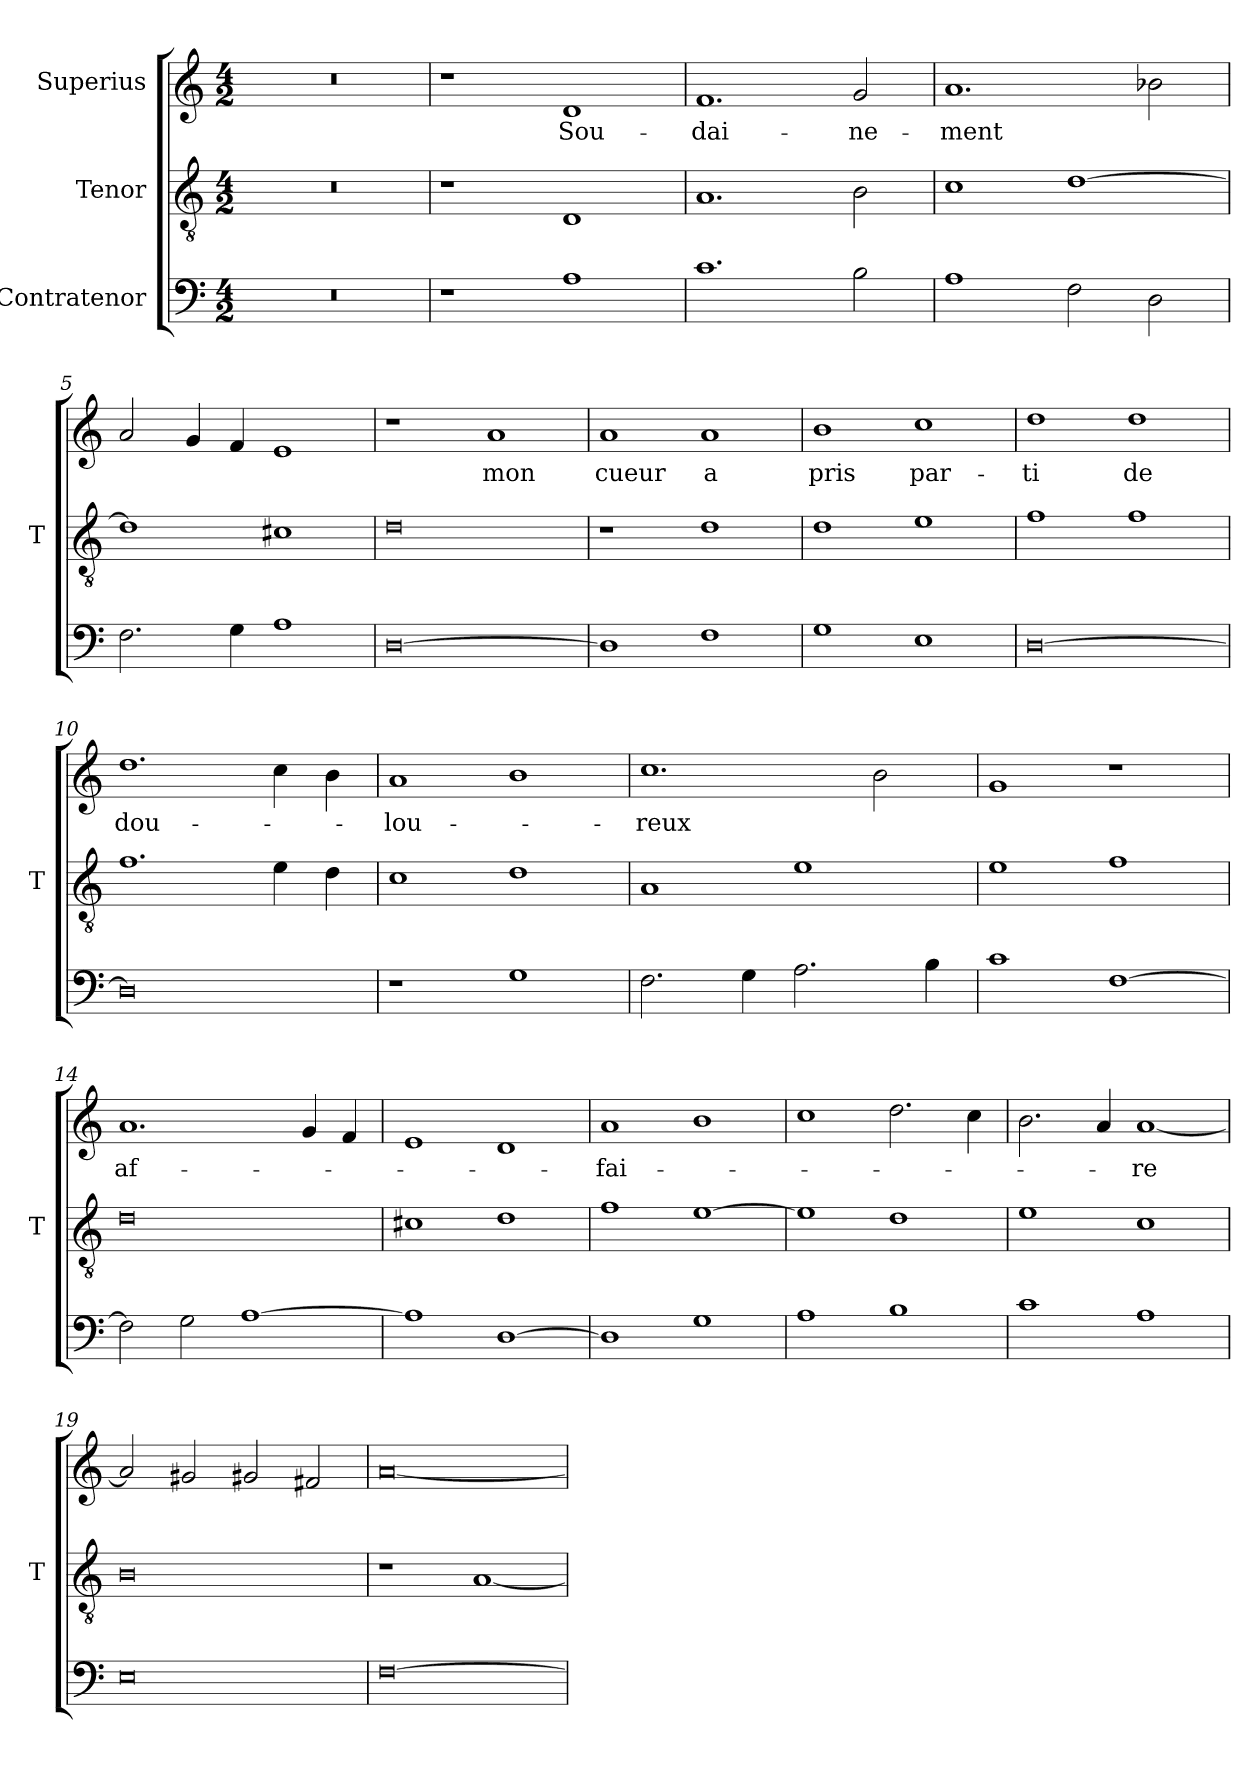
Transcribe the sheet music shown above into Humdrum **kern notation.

**kern	**kern	**kern	**text
*part3	*part2	*part1	*part1
*staff3	*staff2	*staff1	*staff1
*I"Contratenor	*I"Tenor	*I"Superius	*
*	*I'T	*	*
*clefF4	*clefGv2	*clefG2	*
*M4/2	*M4/2	*M4/2	*
=1	=1	=1	=1
0r	0r	0r	.
=2	=2	=2	=2
1r	1r	1r	.
1A	1D	1d	Sou-
=3	=3	=3	=3
1.c	1.A	1.f	-dai-
2B	2B	2g	-ne-
=4	=4	=4	=4
1A	1c	1.a	-ment
2F	[1d	.	.
2D	.	2b-X	.
=5	=5	=5	=5
2.F	1d]	2a	.
.	.	4g	.
4G	.	4f	.
1A	1c#X	1e	.
=6	=6	=6	=6
[0D	0d	1r	.
.	.	1a	-mon
=7	=7	=7	=7
1D]	1r	1a	-cueur
1F	1d	1a	-a
=8	=8	=8	=8
1G	1d	1b	-pris
1E	1e	1cc	par-
=9	=9	=9	=9
[0D	1f	1dd	-ti
.	1f	1dd	-de
=10	=10	=10	=10
0D]	1.f	1.dd	dou-
.	4e	4cc	.
.	4d	4b	.
=11	=11	=11	=11
1r	1c	1a	-lou-
1G	1d	1b	.
=12	=12	=12	=12
2.F	1A	1.cc	-reux
4G	.	.	.
2.A	1e	.	.
.	.	2b	.
4B	.	.	.
=13	=13	=13	=13
1c	1e	1g	.
[1F	1f	1r	.
=14	=14	=14	=14
2F]	0d	1.a	af-
2G	.	.	.
[1A	.	.	.
.	.	4g	.
.	.	4f	.
=15	=15	=15	=15
1A]	1c#X	1e	.
[1D	1d	1d	.
=16	=16	=16	=16
1D]	1f	1a	-fai-
1G	[1e	1b	.
=17	=17	=17	=17
1A	1e]	1cc	.
1B	1d	2.dd	.
.	.	4cc	.
=18	=18	=18	=18
1c	1e	2.b	.
.	.	4a	.
1A	1c	[1a	-re
=19	=19	=19	=19
0E	0B	2a]	.
.	.	2g#X	.
.	.	2g#X	.
.	.	2f#X	.
=20	=20	=20	=20
[0F	1r	[0a	.
.	[1A	.	.
=	=	=	=
*-	*-	*-	*-
